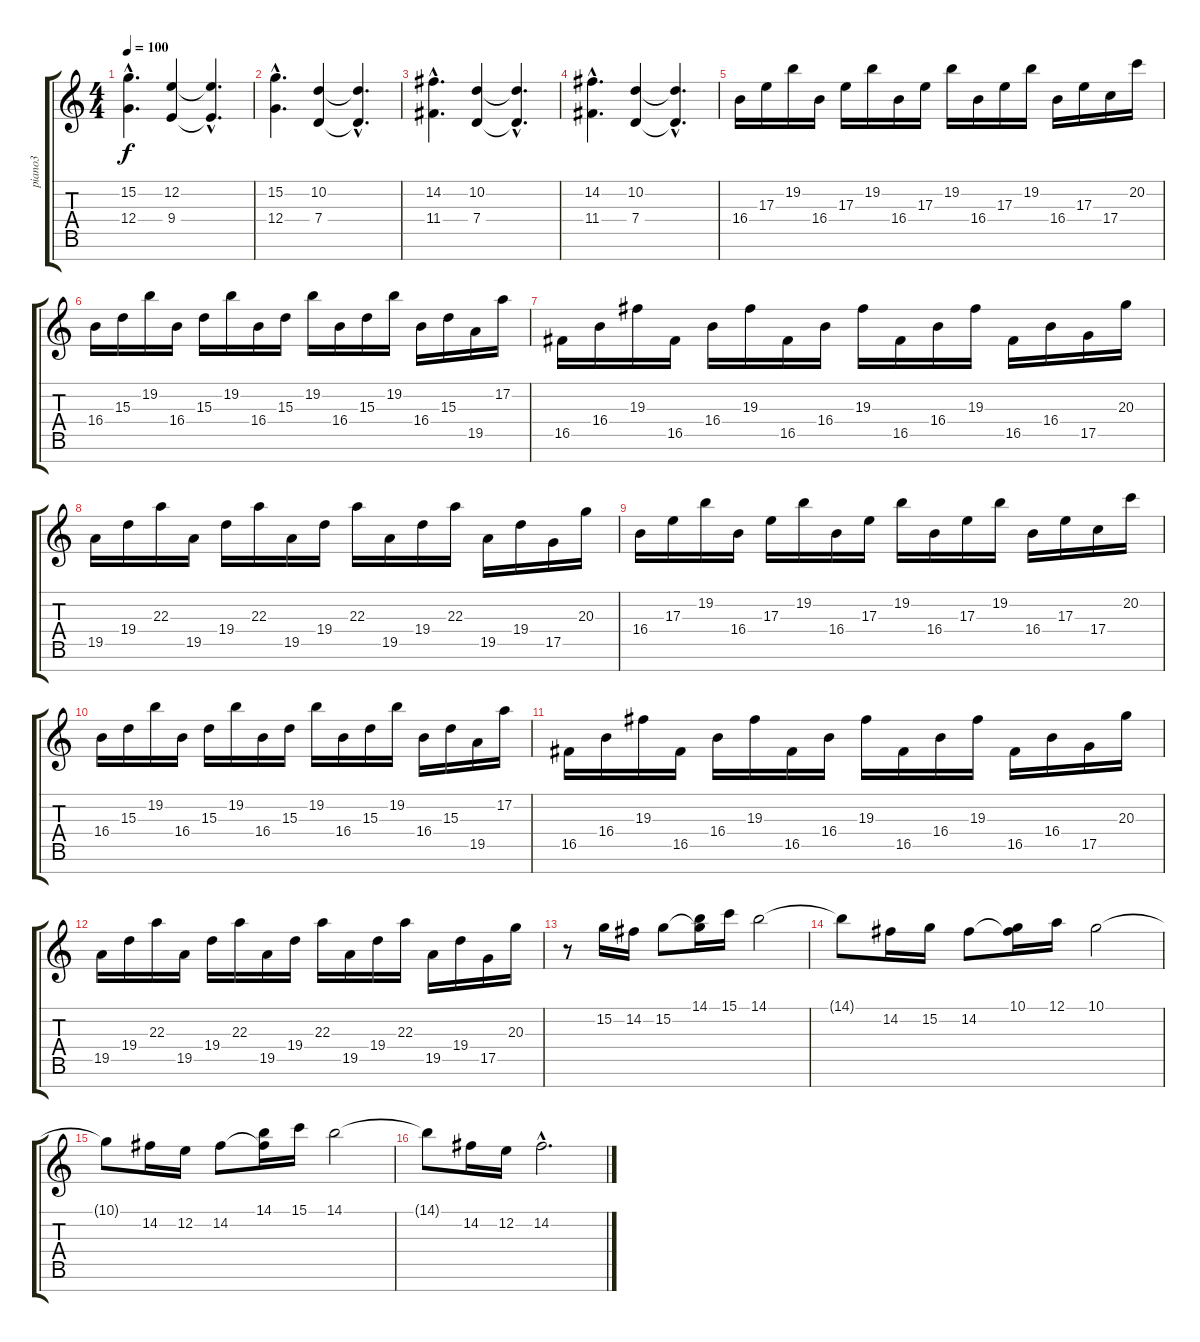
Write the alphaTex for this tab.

\track ("piano3" "piano3") {instrument acousticgrandpiano}
\staff {score tabs}
\tuning (A4 E4 B3 G3 D3 A2 E2) {hide}
\ts (4 4)
\tempo 100
\clef g2
\ks c
(15.2{hac} 12.4{hac}).4{d dy f} (12.2 9.4).4 (12.2{hac t} 9.4{hac t}).4{d} |
(15.2{hac} 12.4{hac}).4{d} (10.2 7.4).4 (10.2{hac t} 7.4{hac t}).4{d} |
(14.2{hac} 11.4{hac}).4{d} (10.2 7.4).4 (10.2{hac t} 7.4{hac t}).4{d} |
(14.2{hac} 11.4{hac}).4{d} (10.2 7.4).4 (10.2{hac t} 7.4{hac t}).4{d} |
16.4.16 17.3.16 19.2.16 16.4.16 17.3.16 19.2.16 16.4.16 17.3.16 19.2.16 16.4.16 17.3.16 19.2.16 16.4.16 17.3.16 17.4.16 20.2.16 |
16.4.16 15.3.16 19.2.16 16.4.16 15.3.16 19.2.16 16.4.16 15.3.16 19.2.16 16.4.16 15.3.16 19.2.16 16.4.16 15.3.16 19.5.16 17.2.16 |
16.5.16 16.4.16 19.3.16 16.5.16 16.4.16 19.3.16 16.5.16 16.4.16 19.3.16 16.5.16 16.4.16 19.3.16 16.5.16 16.4.16 17.5.16 20.3.16 |
19.5.16 19.4.16 22.3.16 19.5.16 19.4.16 22.3.16 19.5.16 19.4.16 22.3.16 19.5.16 19.4.16 22.3.16 19.5.16 19.4.16 17.5.16 20.3.16 |
16.4.16 17.3.16 19.2.16 16.4.16 17.3.16 19.2.16 16.4.16 17.3.16 19.2.16 16.4.16 17.3.16 19.2.16 16.4.16 17.3.16 17.4.16 20.2.16 |
16.4.16 15.3.16 19.2.16 16.4.16 15.3.16 19.2.16 16.4.16 15.3.16 19.2.16 16.4.16 15.3.16 19.2.16 16.4.16 15.3.16 19.5.16 17.2.16 |
16.5.16 16.4.16 19.3.16 16.5.16 16.4.16 19.3.16 16.5.16 16.4.16 19.3.16 16.5.16 16.4.16 19.3.16 16.5.16 16.4.16 17.5.16 20.3.16 |
19.5.16 19.4.16 22.3.16 19.5.16 19.4.16 22.3.16 19.5.16 19.4.16 22.3.16 19.5.16 19.4.16 22.3.16 19.5.16 19.4.16 17.5.16 20.3.16 |
r.8 15.2.16 14.2.16 15.2.8 (14.1 15.2{t}).16 15.1.16 14.1.2 |
14.1{t}.8 14.2.16 15.2.16 14.2.8 (10.1 14.2{t}).16 12.1.16 10.1.2 |
10.1{t}.8 14.2.16 12.2.16 14.2.8 (14.1 14.2{t}).16 15.1.16 14.1.2 |
14.1{t}.8 14.2.16 12.2.16 14.2{hac}.2{d}
